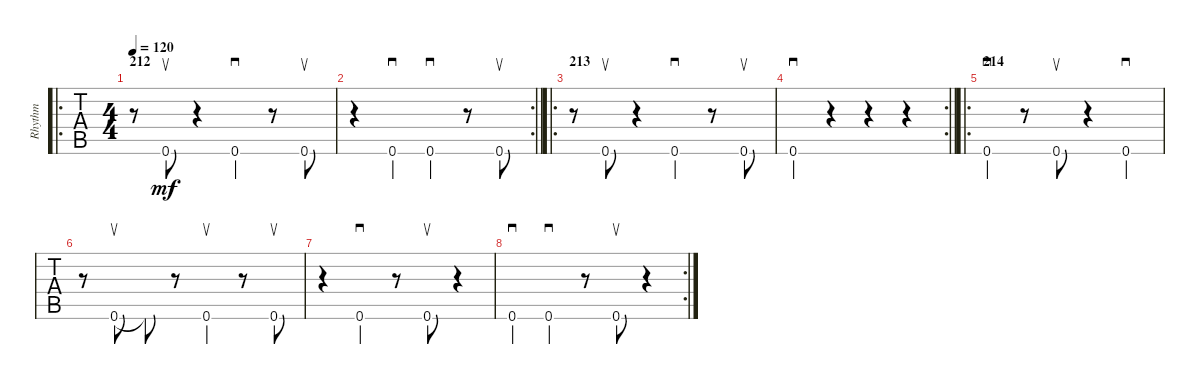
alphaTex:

\track ("Rhythm" "Rhythm") {instrument acousticguitarsteel}
\staff {tabs}
\tuning (E4 B3 G3 D3 A2 E2) {hide}
\ro
\ts (4 4)
\section ("" "212")
\tempo 120
\clef g2
\ks c
r.8{dy mf} 0.6.8{su} r.4 0.6.4{sd} r.8 0.6.8{su} |
\rc 2
\barLineRight lightlight
r.4 0.6.4{sd} 0.6.4{sd} r.8 0.6.8{su} |
\ro
\section ("" "213")
r.8 0.6.8{su} r.4 0.6.4{sd} r.8 0.6.8{su} |
\rc 2
\barLineRight lightlight
0.6.4{sd} r.4 r.4 r.4 |
\ro
\section ("" "214")
0.6.4{sd} r.8 0.6.8{su} r.4 0.6.4{sd} |
r.8 0.6.8{su} 0.6{t}.8 r.8 0.6.4{su} r.8 0.6.8{su} |
r.4 0.6.4{sd} r.8 0.6.8{su} r.4 |
\rc 2
0.6.4{sd} 0.6.4{sd} r.8 0.6.8{su} r.4
